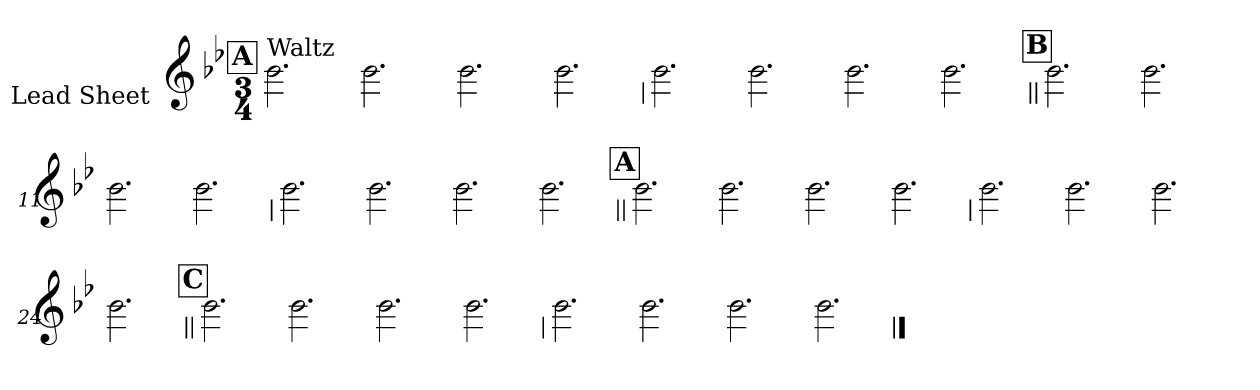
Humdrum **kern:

**kern
*part1
*staff1
*I"Lead Sheet
*stria0
*clefG2
*k[b-e-]
*B-:
*M3/4
!!LO:REH:place=s1:a:t=A
=1||
!LO:TX:a:t=Waltz
2.b-
=2-
2.b-
=3-
2.b-
=4-
2.b-
!!LO:LB:g=z
=5
2.b-
=6-
2.b-
=7-
2.b-
=8-
2.b-
!!LO:LB:g=z
!!LO:REH:place=s1:a:t=B
=9||
2.b-
=10-
2.b-
=11-
2.b-
=12-
2.b-
!!LO:LB:g=z
=13
2.b-
=14-
2.b-
=15-
2.b-
=16-
2.b-
!!LO:LB:g=z
!!LO:REH:place=s1:a:t=A
=17||
2.b-
=18-
2.b-
=19-
2.b-
=20-
2.b-
!!LO:LB:g=z
=21
2.b-
=22-
2.b-
=23-
2.b-
=24-
2.b-
!!LO:LB:g=z
!!LO:REH:place=s1:a:t=C
=25||
2.b-
=26-
2.b-
=27-
2.b-
=28-
2.b-
!!LO:LB:g=z
=29
2.b-
=30-
2.b-
=31-
2.b-
=32-
2.b-
==
*-
